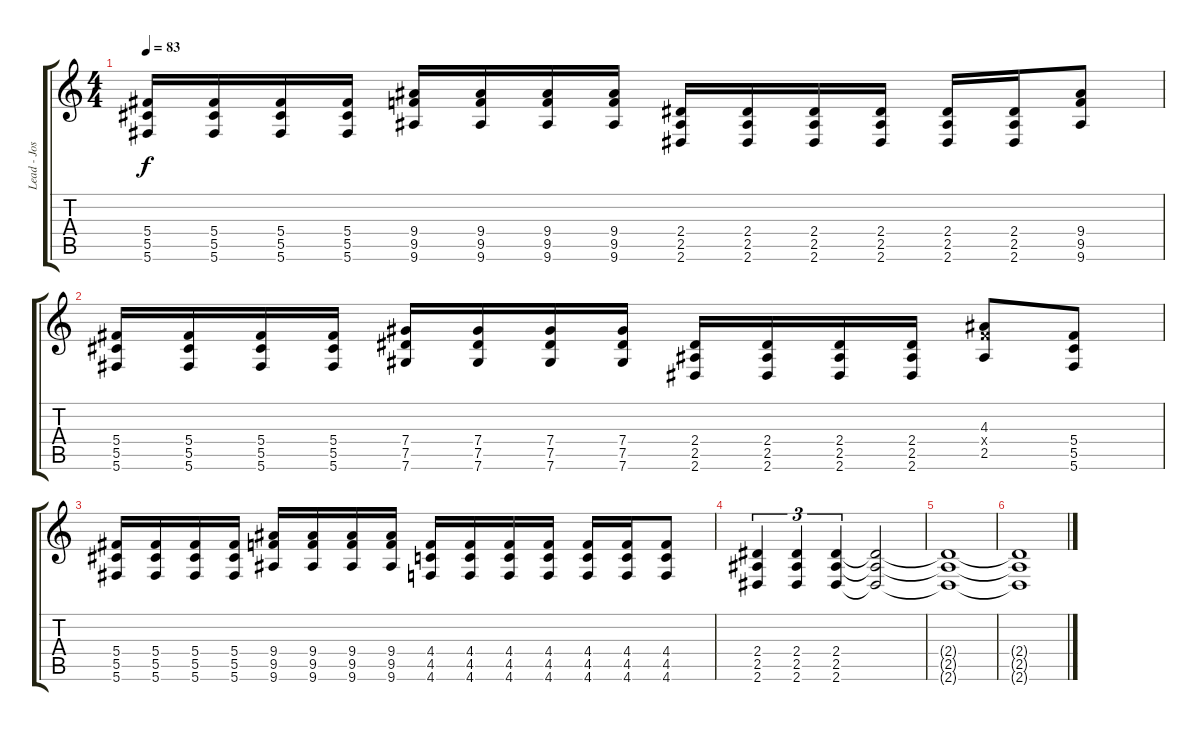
\track ("Lead - Josh Farro" "Lead - Jos") {instrument acousticguitarsteel}
\staff {score tabs}
\tuning (Eb4 Bb3 Gb3 Db3 Ab2 Db2) {hide}
\ts (4 4)
\tempo 83
\clef g2
\ks c
(5.4 5.5 5.6).16{dy f} (5.4 5.5 5.6).16 (5.4 5.5 5.6).16 (5.4 5.5 5.6).16 (9.4 9.5 9.6).16 (9.4 9.5 9.6).16 (9.4 9.5 9.6).16 (9.4 9.5 9.6).16 (2.4 2.5 2.6).16 (2.4 2.5 2.6).16 (2.4 2.5 2.6).16 (2.4 2.5 2.6).16 (2.4 2.5 2.6).16 (2.4 2.5 2.6).16 (9.4 9.5 9.6).8 |
(5.4 5.5 5.6).16 (5.4 5.5 5.6).16 (5.4 5.5 5.6).16 (5.4 5.5 5.6).16 (7.4 7.5 7.6).16 (7.4 7.5 7.6).16 (7.4 7.5 7.6).16 (7.4 7.5 7.6).16 (2.4 2.5 2.6).16 (2.4 2.5 2.6).16 (2.4 2.5 2.6).16 (2.4 2.5 2.6).16 (4.3 5.4{x} 2.5).8 (5.4 5.5 5.6).8 |
(5.4 5.5 5.6).16 (5.4 5.5 5.6).16 (5.4 5.5 5.6).16 (5.4 5.5 5.6).16 (9.4 9.5 9.6).16 (9.4 9.5 9.6).16 (9.4 9.5 9.6).16 (9.4 9.5 9.6).16 (4.4 4.5 4.6).16 (4.4 4.5 4.6).16 (4.4 4.5 4.6).16 (4.4 4.5 4.6).16 (4.4 4.5 4.6).16 (4.4 4.5 4.6).16 (4.4 4.5 4.6).8 |
(2.4 2.5 2.6).4{tu (3 2)} (2.4 2.5 2.6).4{tu (3 2)} (2.4 2.5 2.6).4{tu (3 2)} (2.4{t} 2.5{t} 2.6{t}).2 |
(2.4{t} 2.5{t} 2.6{t}).1 |
(2.4{t} 2.5{t} 2.6{t}).1
